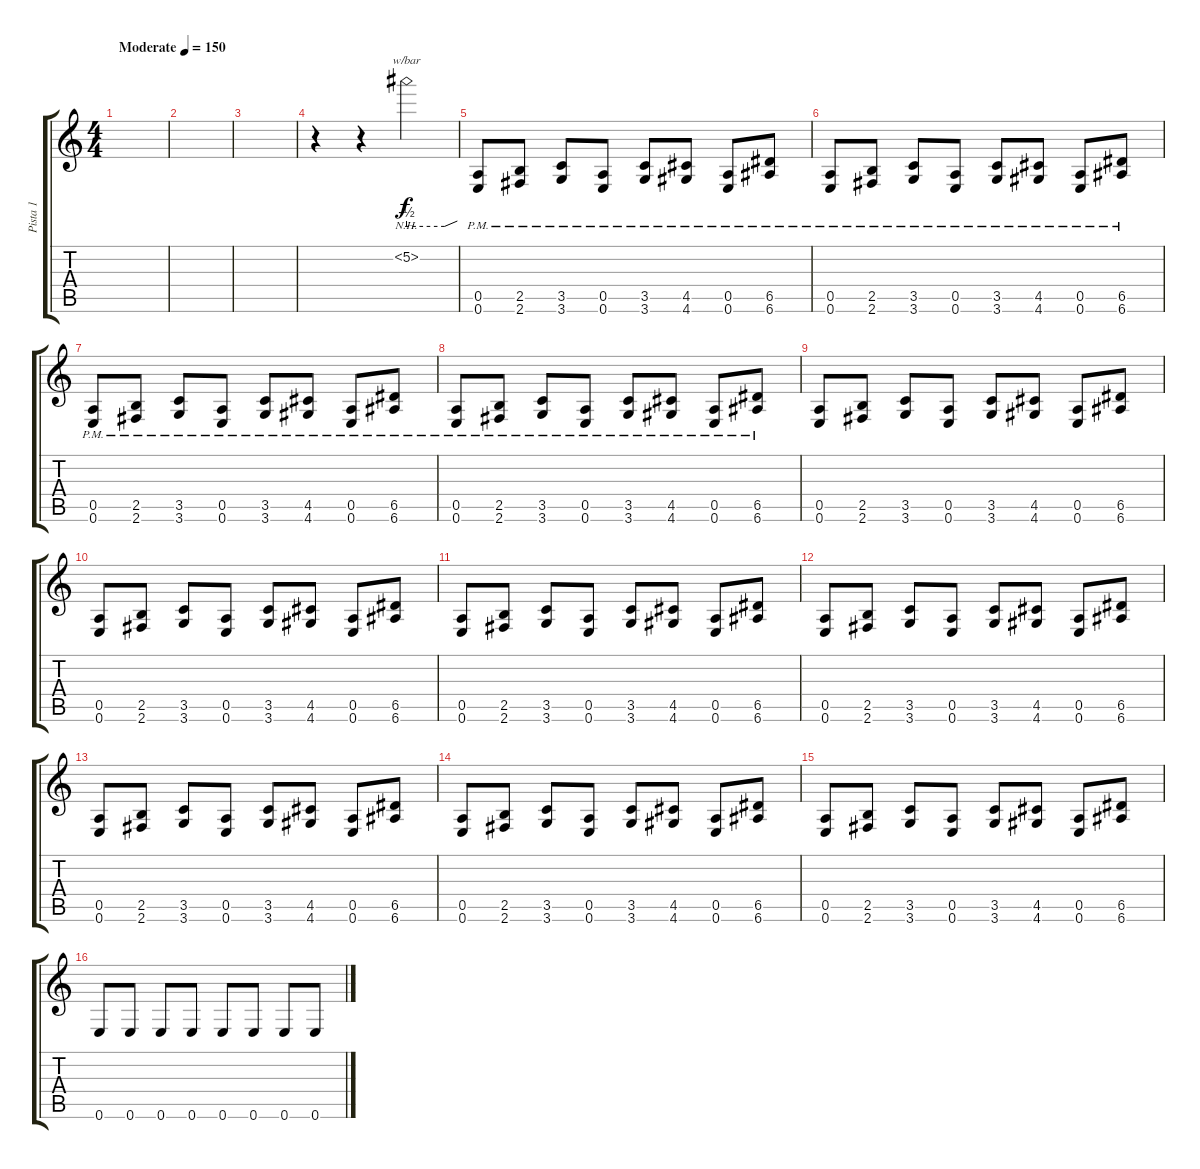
\track ("Pista 1" "Pista 1") {instrument overdrivenguitar}
\staff {score tabs}
\tuning (E4 B3 G3 D3 A2 E2) {hide}
\ts (4 4)
\tempo (150 "Moderate")
\clef g2
\ks c
|
|
|
r.4 r.4 5.2{nh}.2{tbe (custom default 0 -2 45 -2 60 0)} |
(0.5{pm} 0.6{pm}).8 (2.5{pm} 2.6{pm}).8 (3.5{pm} 3.6{pm}).8 (0.5{pm} 0.6{pm}).8 (3.5{pm} 3.6{pm}).8 (4.5{pm} 4.6{pm}).8 (0.5{pm} 0.6{pm}).8 (6.5{pm} 6.6{pm}).8 |
(0.5{pm} 0.6{pm}).8 (2.5{pm} 2.6{pm}).8 (3.5{pm} 3.6{pm}).8 (0.5{pm} 0.6{pm}).8 (3.5{pm} 3.6{pm}).8 (4.5{pm} 4.6{pm}).8 (0.5{pm} 0.6{pm}).8 (6.5{pm} 6.6{pm}).8 |
(0.5{pm} 0.6{pm}).8 (2.5{pm} 2.6{pm}).8 (3.5{pm} 3.6{pm}).8 (0.5{pm} 0.6{pm}).8 (3.5{pm} 3.6{pm}).8 (4.5{pm} 4.6{pm}).8 (0.5{pm} 0.6{pm}).8 (6.5{pm} 6.6{pm}).8 |
(0.5{pm} 0.6{pm}).8 (2.5{pm} 2.6{pm}).8 (3.5{pm} 3.6{pm}).8 (0.5{pm} 0.6{pm}).8 (3.5{pm} 3.6{pm}).8 (4.5{pm} 4.6{pm}).8 (0.5{pm} 0.6{pm}).8 (6.5{pm} 6.6{pm}).8 |
(0.5 0.6).8 (2.5 2.6).8 (3.5 3.6).8 (0.5 0.6).8 (3.5 3.6).8 (4.5 4.6).8 (0.5 0.6).8 (6.5 6.6).8 |
(0.5 0.6).8 (2.5 2.6).8 (3.5 3.6).8 (0.5 0.6).8 (3.5 3.6).8 (4.5 4.6).8 (0.5 0.6).8 (6.5 6.6).8 |
(0.5 0.6).8 (2.5 2.6).8 (3.5 3.6).8 (0.5 0.6).8 (3.5 3.6).8 (4.5 4.6).8 (0.5 0.6).8 (6.5 6.6).8 |
(0.5 0.6).8 (2.5 2.6).8 (3.5 3.6).8 (0.5 0.6).8 (3.5 3.6).8 (4.5 4.6).8 (0.5 0.6).8 (6.5 6.6).8 |
(0.5 0.6).8 (2.5 2.6).8 (3.5 3.6).8 (0.5 0.6).8 (3.5 3.6).8 (4.5 4.6).8 (0.5 0.6).8 (6.5 6.6).8 |
(0.5 0.6).8 (2.5 2.6).8 (3.5 3.6).8 (0.5 0.6).8 (3.5 3.6).8 (4.5 4.6).8 (0.5 0.6).8 (6.5 6.6).8 |
(0.5 0.6).8 (2.5 2.6).8 (3.5 3.6).8 (0.5 0.6).8 (3.5 3.6).8 (4.5 4.6).8 (0.5 0.6).8 (6.5 6.6).8 |
0.6.8 0.6.8 0.6.8 0.6.8 0.6.8 0.6.8 0.6.8 0.6.8
